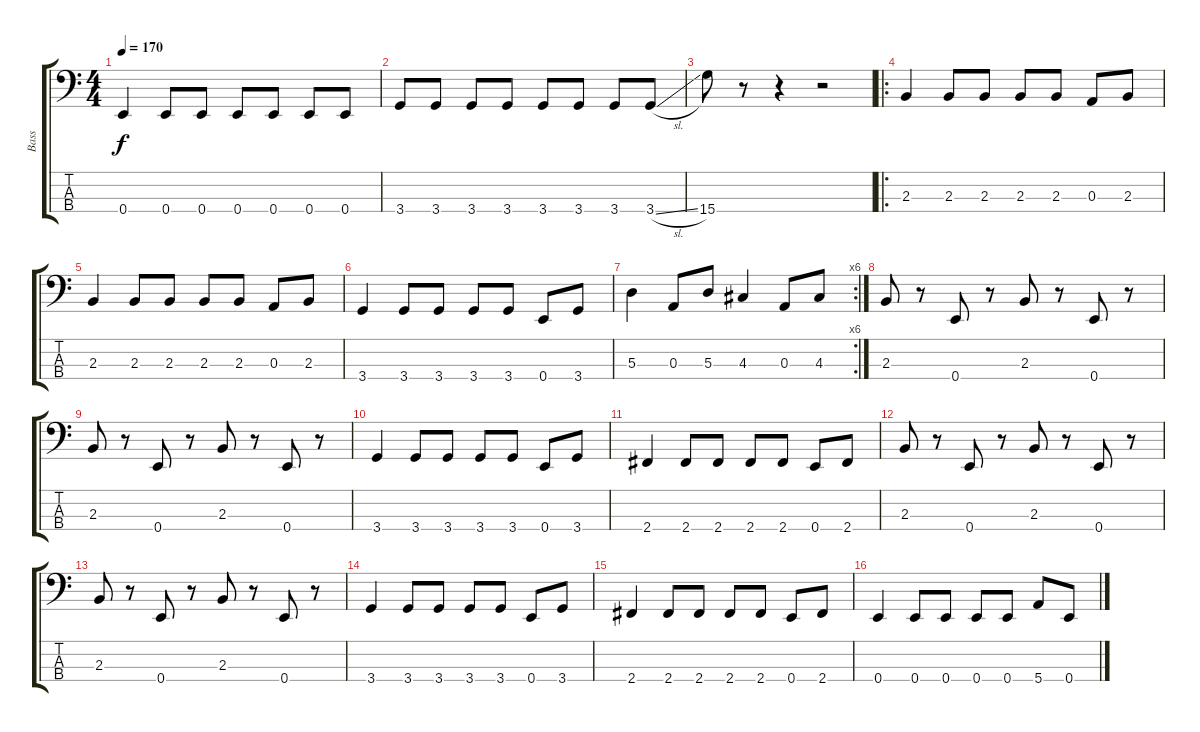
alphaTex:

\track ("Bass" "Bass") {instrument electricbasspick}
\staff {score tabs}
\tuning (G2 D2 A1 E1) {hide}
\ts (4 4)
\tempo 170
\clef f4
\ks c
0.4.4{dy f} 0.4.8 0.4.8 0.4.8 0.4.8 0.4.8 0.4.8 |
3.4.8 3.4.8 3.4.8 3.4.8 3.4.8 3.4.8 3.4.8 3.4{sl}.8 |
15.4.8 r.8 r.4 r.2 |
\ro
2.3.4 2.3.8 2.3.8 2.3.8 2.3.8 0.3.8 2.3.8 |
2.3.4 2.3.8 2.3.8 2.3.8 2.3.8 0.3.8 2.3.8 |
3.4.4 3.4.8 3.4.8 3.4.8 3.4.8 0.4.8 3.4.8 |
\rc 6
5.3.4 0.3.8 5.3.8 4.3.4 0.3.8 4.3.8 |
2.3.8 r.8 0.4.8 r.8 2.3.8 r.8 0.4.8 r.8 |
2.3.8 r.8 0.4.8 r.8 2.3.8 r.8 0.4.8 r.8 |
3.4.4 3.4.8 3.4.8 3.4.8 3.4.8 0.4.8 3.4.8 |
2.4.4 2.4.8 2.4.8 2.4.8 2.4.8 0.4.8 2.4.8 |
2.3.8 r.8 0.4.8 r.8 2.3.8 r.8 0.4.8 r.8 |
2.3.8 r.8 0.4.8 r.8 2.3.8 r.8 0.4.8 r.8 |
3.4.4 3.4.8 3.4.8 3.4.8 3.4.8 0.4.8 3.4.8 |
2.4.4 2.4.8 2.4.8 2.4.8 2.4.8 0.4.8 2.4.8 |
0.4.4 0.4.8 0.4.8 0.4.8 0.4.8 5.4.8 0.4.8
